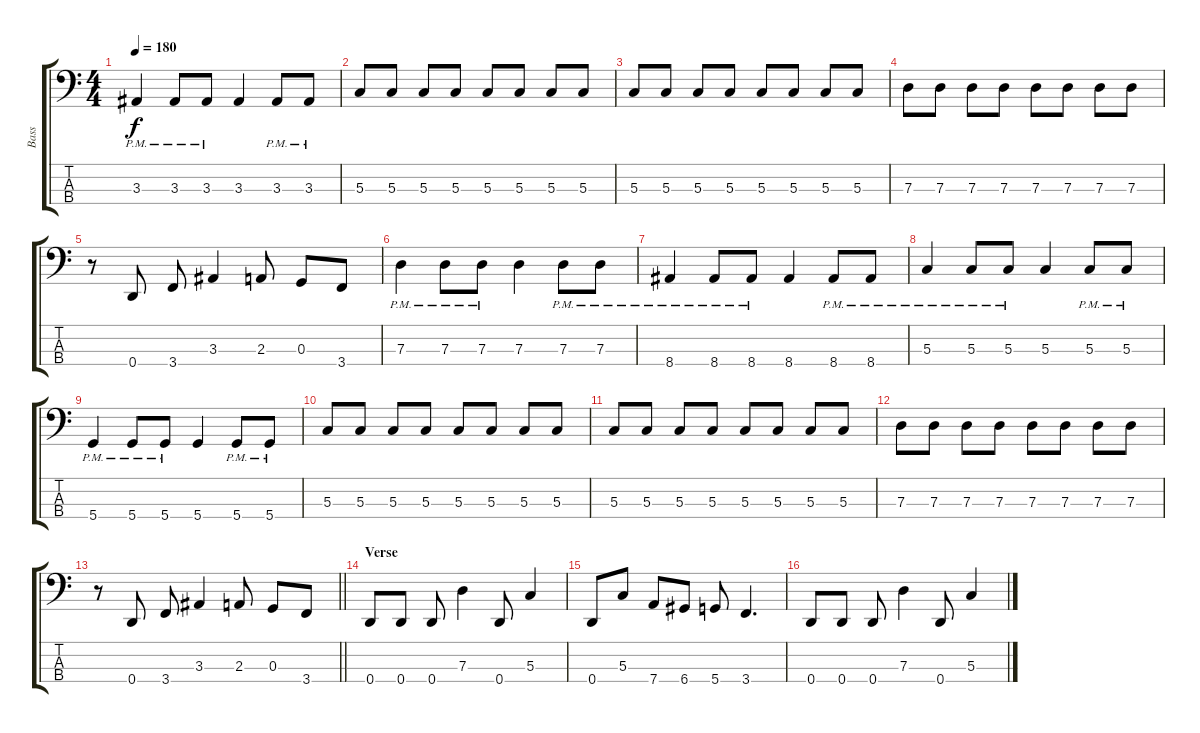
\track ("Bass" "Bass") {instrument electricbasspick}
\staff {score tabs}
\tuning (F2 C2 G1 D1) {hide}
\ts (4 4)
\tempo 180
\clef f4
\ks c
3.3{pm}.4{dy f} 3.3{pm}.8 3.3{pm}.8 3.3.4 3.3{pm}.8 3.3{pm}.8 |
5.3.8 5.3.8 5.3.8 5.3.8 5.3.8 5.3.8 5.3.8 5.3.8 |
5.3.8 5.3.8 5.3.8 5.3.8 5.3.8 5.3.8 5.3.8 5.3.8 |
7.3.8 7.3.8 7.3.8 7.3.8 7.3.8 7.3.8 7.3.8 7.3.8 |
r.8 0.4.8 3.4.8 3.3.4 2.3.8 0.3.8 3.4.8 |
7.3{pm}.4 7.3{pm}.8 7.3{pm}.8 7.3.4 7.3{pm}.8 7.3{pm}.8 |
8.4{pm}.4 8.4{pm}.8 8.4{pm}.8 8.4.4 8.4{pm}.8 8.4{pm}.8 |
5.3{pm}.4 5.3{pm}.8 5.3{pm}.8 5.3.4 5.3{pm}.8 5.3{pm}.8 |
5.4{pm}.4 5.4{pm}.8 5.4{pm}.8 5.4.4 5.4{pm}.8 5.4{pm}.8 |
5.3.8 5.3.8 5.3.8 5.3.8 5.3.8 5.3.8 5.3.8 5.3.8 |
5.3.8 5.3.8 5.3.8 5.3.8 5.3.8 5.3.8 5.3.8 5.3.8 |
7.3.8 7.3.8 7.3.8 7.3.8 7.3.8 7.3.8 7.3.8 7.3.8 |
\barLineRight lightlight
r.8 0.4.8 3.4.8 3.3.4 2.3.8 0.3.8 3.4.8 |
\section ("" "Verse")
0.4.8 0.4.8 0.4.8 7.3.4 0.4.8 5.3.4 |
0.4.8 5.3.8 7.4.8 6.4.8 5.4.8 3.4.4{d} |
0.4.8 0.4.8 0.4.8 7.3.4 0.4.8 5.3.4
